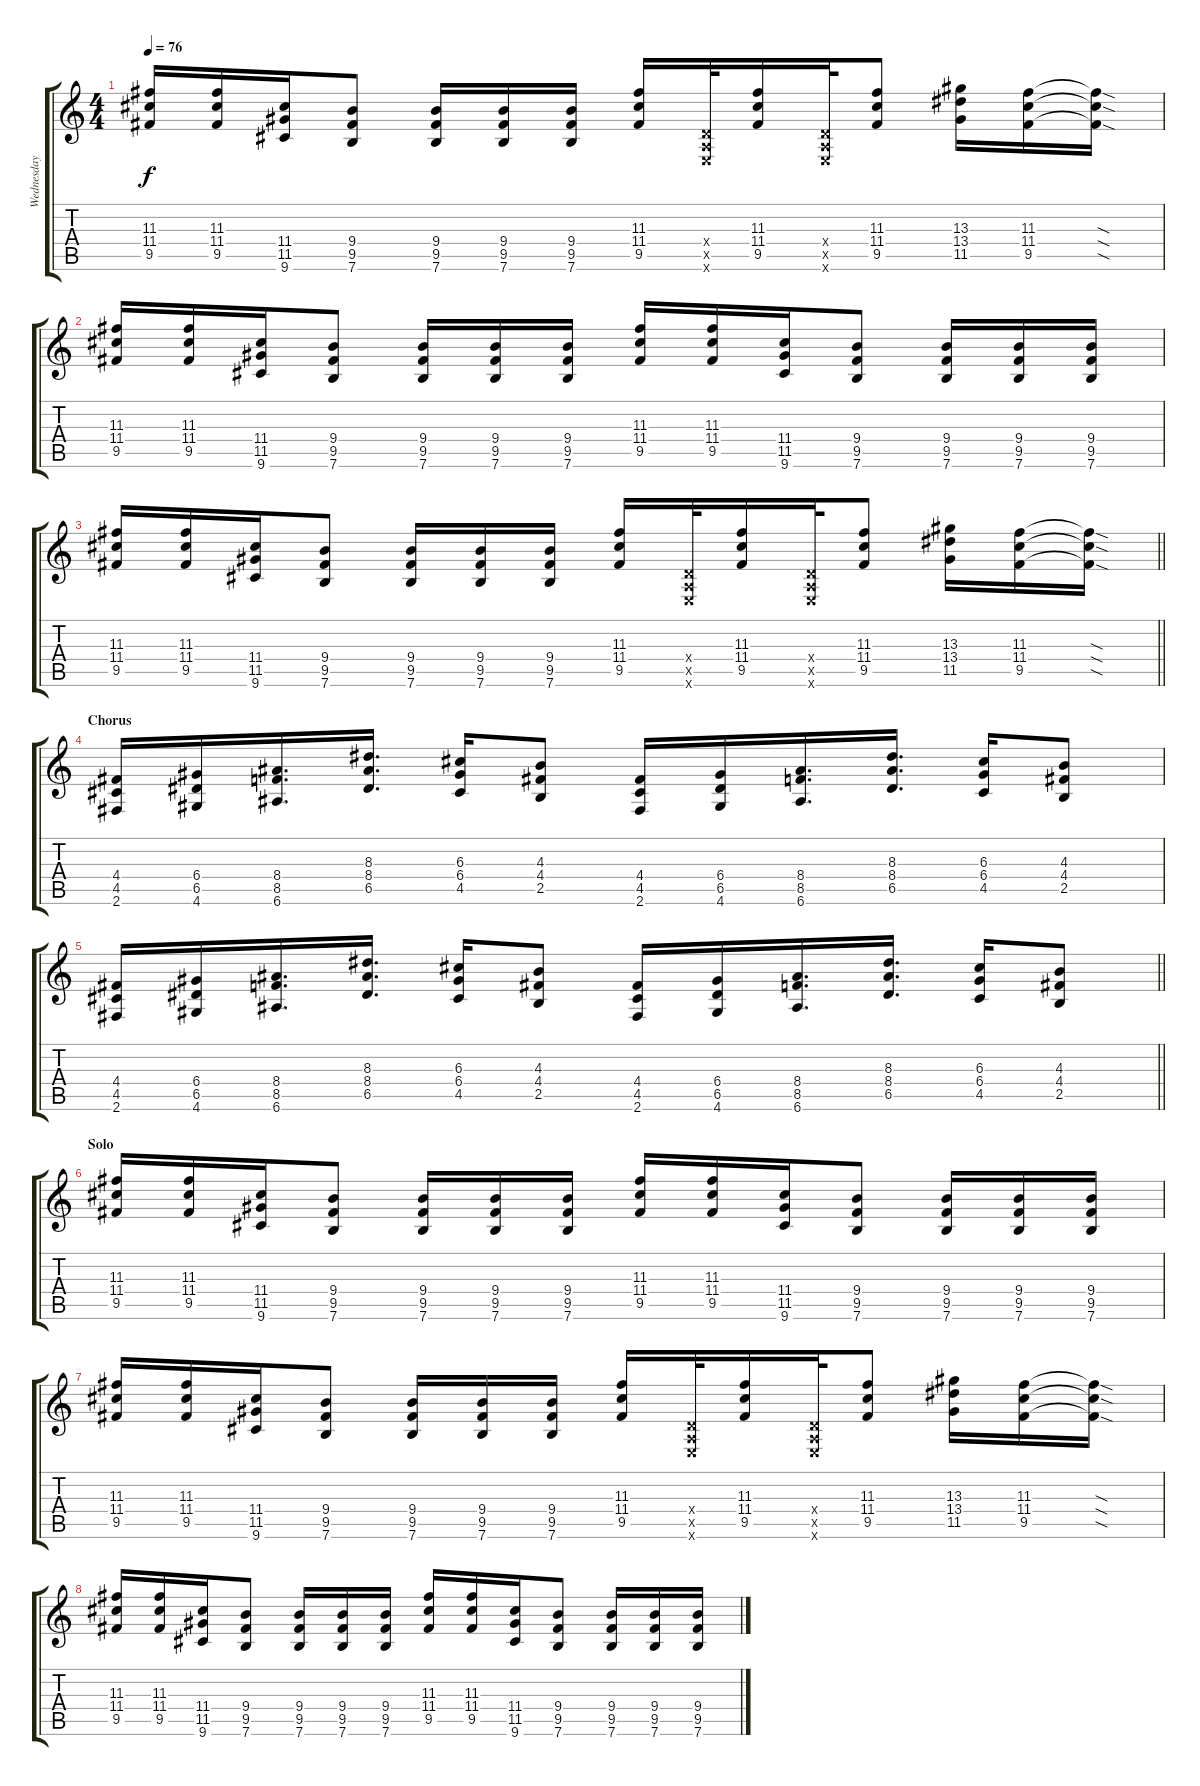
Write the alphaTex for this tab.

\track ("Wednesday 13" "Wednesday ") {instrument distortionguitar}
\staff {score tabs}
\tuning (E4 B3 G3 D3 A2 E2) {hide}
\ts (4 4)
\tempo 76
\clef g2
\ks c
(11.3 11.4 9.5).16{dy f} (11.3 11.4 9.5).16 (11.4 11.5 9.6).16 (9.4 9.5 7.6).8 (9.4 9.5 7.6).16 (9.4 9.5 7.6).16 (9.4 9.5 7.6).16 (11.3 11.4 9.5).16 (0.4{x} 0.5{x} 0.6{x}).32 (11.3 11.4 9.5).16 (0.4{x} 0.5{x} 0.6{x}).32 (11.3 11.4 9.5).8 (13.3 13.4 11.5).16 (11.3 11.4 9.5).16 (11.3{sod t} 11.4{sod t} 9.5{sod t}).16 |
(11.3 11.4 9.5).16 (11.3 11.4 9.5).16 (11.4 11.5 9.6).16 (9.4 9.5 7.6).8 (9.4 9.5 7.6).16 (9.4 9.5 7.6).16 (9.4 9.5 7.6).16 (11.3 11.4 9.5).16 (11.3 11.4 9.5).16 (11.4 11.5 9.6).16 (9.4 9.5 7.6).8 (9.4 9.5 7.6).16 (9.4 9.5 7.6).16 (9.4 9.5 7.6).16 |
\barLineRight lightlight
(11.3 11.4 9.5).16 (11.3 11.4 9.5).16 (11.4 11.5 9.6).16 (9.4 9.5 7.6).8 (9.4 9.5 7.6).16 (9.4 9.5 7.6).16 (9.4 9.5 7.6).16 (11.3 11.4 9.5).16 (0.4{x} 0.5{x} 0.6{x}).32 (11.3 11.4 9.5).16 (0.4{x} 0.5{x} 0.6{x}).32 (11.3 11.4 9.5).8 (13.3 13.4 11.5).16 (11.3 11.4 9.5).16 (11.3{sod t} 11.4{sod t} 9.5{sod t}).16 |
\section ("" "Chorus")
(4.4 4.5 2.6).16 (6.4 6.5 4.6).16 (8.4 8.5 6.6).16{d} (8.3 8.4 6.5).16{d} (6.3 6.4 4.5).16 (4.3 4.4 2.5).8 (4.4 4.5 2.6).16 (6.4 6.5 4.6).16 (8.4 8.5 6.6).16{d} (8.3 8.4 6.5).16{d} (6.3 6.4 4.5).16 (4.3 4.4 2.5).8 |
\barLineRight lightlight
(4.4 4.5 2.6).16 (6.4 6.5 4.6).16 (8.4 8.5 6.6).16{d} (8.3 8.4 6.5).16{d} (6.3 6.4 4.5).16 (4.3 4.4 2.5).8 (4.4 4.5 2.6).16 (6.4 6.5 4.6).16 (8.4 8.5 6.6).16{d} (8.3 8.4 6.5).16{d} (6.3 6.4 4.5).16 (4.3 4.4 2.5).8 |
\section ("" "Solo")
(11.3 11.4 9.5).16 (11.3 11.4 9.5).16 (11.4 11.5 9.6).16 (9.4 9.5 7.6).8 (9.4 9.5 7.6).16 (9.4 9.5 7.6).16 (9.4 9.5 7.6).16 (11.3 11.4 9.5).16 (11.3 11.4 9.5).16 (11.4 11.5 9.6).16 (9.4 9.5 7.6).8 (9.4 9.5 7.6).16 (9.4 9.5 7.6).16 (9.4 9.5 7.6).16 |
(11.3 11.4 9.5).16 (11.3 11.4 9.5).16 (11.4 11.5 9.6).16 (9.4 9.5 7.6).8 (9.4 9.5 7.6).16 (9.4 9.5 7.6).16 (9.4 9.5 7.6).16 (11.3 11.4 9.5).16 (0.4{x} 0.5{x} 0.6{x}).32 (11.3 11.4 9.5).16 (0.4{x} 0.5{x} 0.6{x}).32 (11.3 11.4 9.5).8 (13.3 13.4 11.5).16 (11.3 11.4 9.5).16 (11.3{sod t} 11.4{sod t} 9.5{sod t}).16 |
(11.3 11.4 9.5).16 (11.3 11.4 9.5).16 (11.4 11.5 9.6).16 (9.4 9.5 7.6).8 (9.4 9.5 7.6).16 (9.4 9.5 7.6).16 (9.4 9.5 7.6).16 (11.3 11.4 9.5).16 (11.3 11.4 9.5).16 (11.4 11.5 9.6).16 (9.4 9.5 7.6).8 (9.4 9.5 7.6).16 (9.4 9.5 7.6).16 (9.4 9.5 7.6).16
